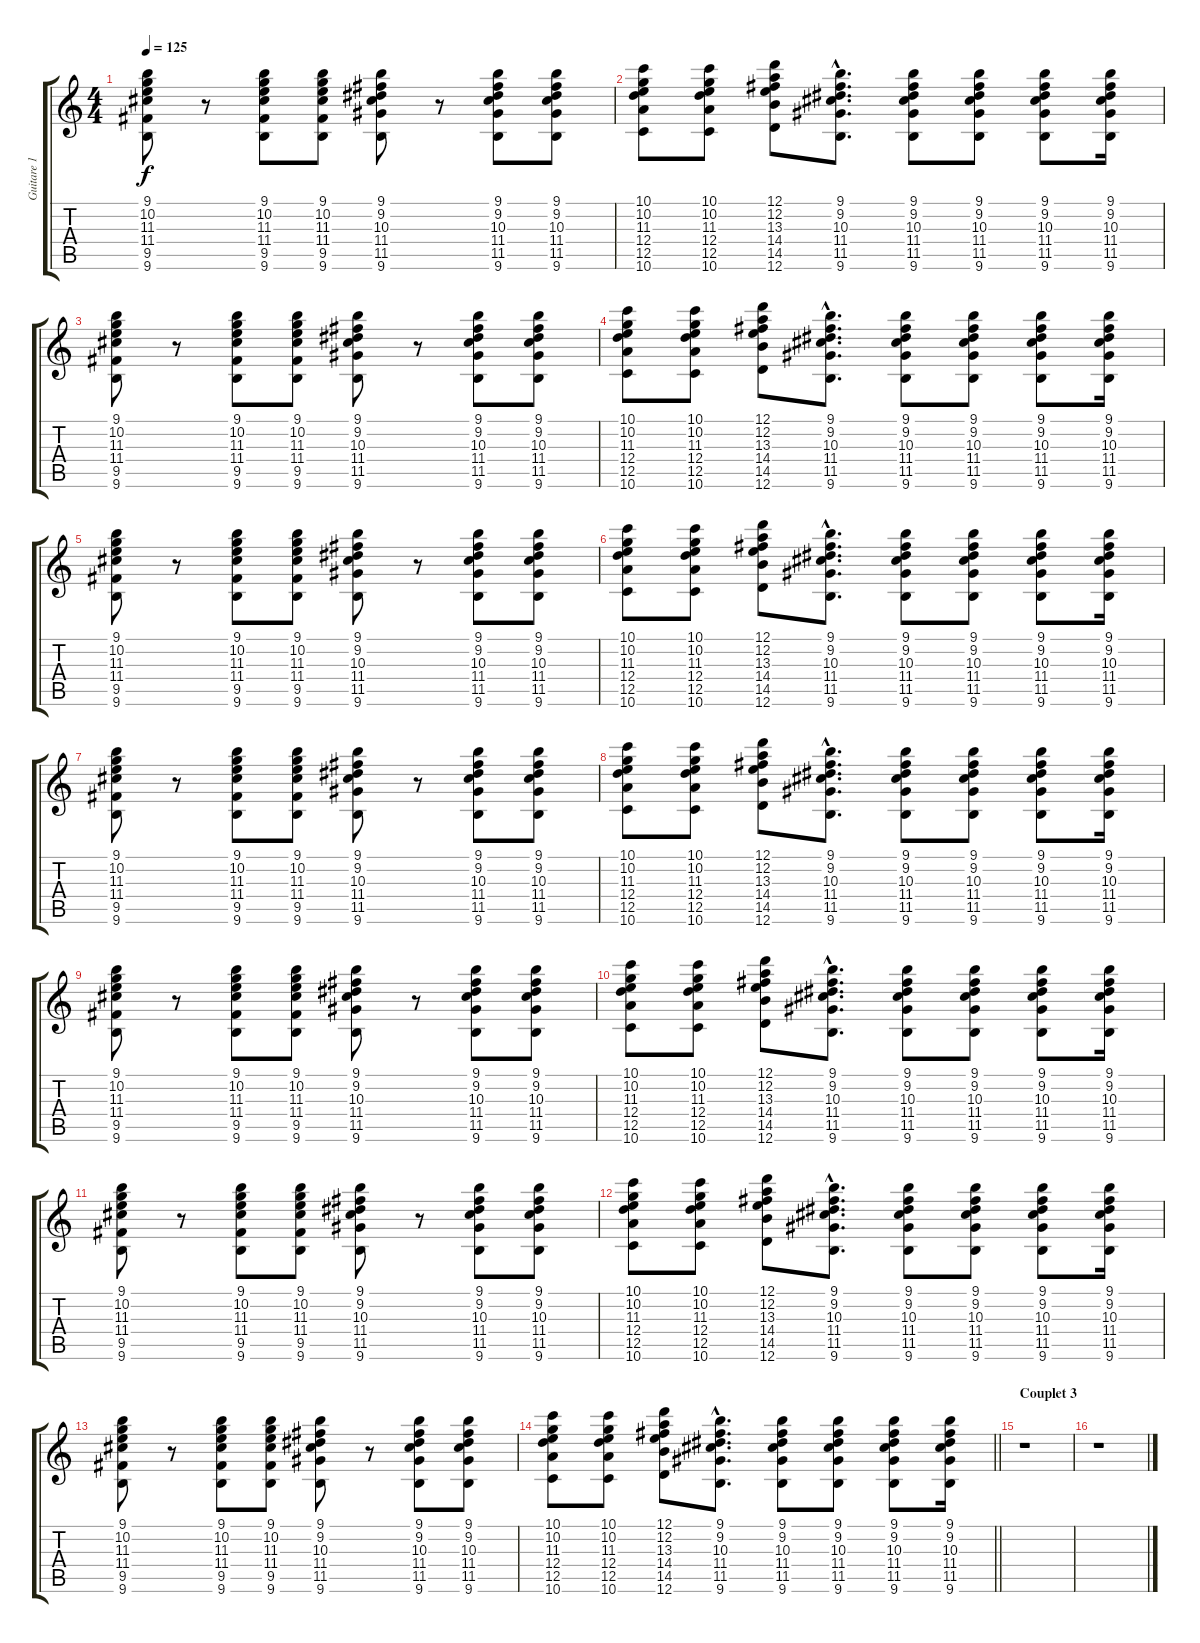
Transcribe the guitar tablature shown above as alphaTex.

\track ("Guitare 1" "Guitare 1") {instrument distortionguitar}
\staff {score tabs}
\tuning (D4 A3 F3 D3 A2 D2) {hide}
\ts (4 4)
\tempo 125
\clef g2
\ks c
(9.1 10.2 11.3 11.4 9.5 9.6).8{dy f} r.8 (9.1 10.2 11.3 11.4 9.5 9.6).8 (9.1 10.2 11.3 11.4 9.5 9.6).8 (9.1 9.2 10.3 11.4 11.5 9.6).8 r.8 (9.1 9.2 10.3 11.4 11.5 9.6).8 (9.1 9.2 10.3 11.4 11.5 9.6).8 |
(10.1 10.2 11.3 12.4 12.5 10.6).8 (10.1 10.2 11.3 12.4 12.5 10.6).8 (12.1 12.2 13.3 14.4 14.5 12.6).8 (9.1{hac} 9.2{hac} 10.3{hac} 11.4{hac} 11.5{hac} 9.6{hac}).8{d} (9.1 9.2 10.3 11.4 11.5 9.6).8 (9.1 9.2 10.3 11.4 11.5 9.6).8 (9.1 9.2 10.3 11.4 11.5 9.6).8 (9.1 9.2 10.3 11.4 11.5 9.6).16 |
(9.1 10.2 11.3 11.4 9.5 9.6).8 r.8 (9.1 10.2 11.3 11.4 9.5 9.6).8 (9.1 10.2 11.3 11.4 9.5 9.6).8 (9.1 9.2 10.3 11.4 11.5 9.6).8 r.8 (9.1 9.2 10.3 11.4 11.5 9.6).8 (9.1 9.2 10.3 11.4 11.5 9.6).8 |
(10.1 10.2 11.3 12.4 12.5 10.6).8 (10.1 10.2 11.3 12.4 12.5 10.6).8 (12.1 12.2 13.3 14.4 14.5 12.6).8 (9.1{hac} 9.2{hac} 10.3{hac} 11.4{hac} 11.5{hac} 9.6{hac}).8{d} (9.1 9.2 10.3 11.4 11.5 9.6).8 (9.1 9.2 10.3 11.4 11.5 9.6).8 (9.1 9.2 10.3 11.4 11.5 9.6).8 (9.1 9.2 10.3 11.4 11.5 9.6).16 |
(9.1 10.2 11.3 11.4 9.5 9.6).8 r.8 (9.1 10.2 11.3 11.4 9.5 9.6).8 (9.1 10.2 11.3 11.4 9.5 9.6).8 (9.1 9.2 10.3 11.4 11.5 9.6).8 r.8 (9.1 9.2 10.3 11.4 11.5 9.6).8 (9.1 9.2 10.3 11.4 11.5 9.6).8 |
(10.1 10.2 11.3 12.4 12.5 10.6).8 (10.1 10.2 11.3 12.4 12.5 10.6).8 (12.1 12.2 13.3 14.4 14.5 12.6).8 (9.1{hac} 9.2{hac} 10.3{hac} 11.4{hac} 11.5{hac} 9.6{hac}).8{d} (9.1 9.2 10.3 11.4 11.5 9.6).8 (9.1 9.2 10.3 11.4 11.5 9.6).8 (9.1 9.2 10.3 11.4 11.5 9.6).8 (9.1 9.2 10.3 11.4 11.5 9.6).16 |
(9.1 10.2 11.3 11.4 9.5 9.6).8 r.8 (9.1 10.2 11.3 11.4 9.5 9.6).8 (9.1 10.2 11.3 11.4 9.5 9.6).8 (9.1 9.2 10.3 11.4 11.5 9.6).8 r.8 (9.1 9.2 10.3 11.4 11.5 9.6).8 (9.1 9.2 10.3 11.4 11.5 9.6).8 |
(10.1 10.2 11.3 12.4 12.5 10.6).8 (10.1 10.2 11.3 12.4 12.5 10.6).8 (12.1 12.2 13.3 14.4 14.5 12.6).8 (9.1{hac} 9.2{hac} 10.3{hac} 11.4{hac} 11.5{hac} 9.6{hac}).8{d} (9.1 9.2 10.3 11.4 11.5 9.6).8 (9.1 9.2 10.3 11.4 11.5 9.6).8 (9.1 9.2 10.3 11.4 11.5 9.6).8 (9.1 9.2 10.3 11.4 11.5 9.6).16 |
(9.1 10.2 11.3 11.4 9.5 9.6).8 r.8 (9.1 10.2 11.3 11.4 9.5 9.6).8 (9.1 10.2 11.3 11.4 9.5 9.6).8 (9.1 9.2 10.3 11.4 11.5 9.6).8 r.8 (9.1 9.2 10.3 11.4 11.5 9.6).8 (9.1 9.2 10.3 11.4 11.5 9.6).8 |
(10.1 10.2 11.3 12.4 12.5 10.6).8 (10.1 10.2 11.3 12.4 12.5 10.6).8 (12.1 12.2 13.3 14.4 14.5 12.6).8 (9.1{hac} 9.2{hac} 10.3{hac} 11.4{hac} 11.5{hac} 9.6{hac}).8{d} (9.1 9.2 10.3 11.4 11.5 9.6).8 (9.1 9.2 10.3 11.4 11.5 9.6).8 (9.1 9.2 10.3 11.4 11.5 9.6).8 (9.1 9.2 10.3 11.4 11.5 9.6).16 |
(9.1 10.2 11.3 11.4 9.5 9.6).8 r.8 (9.1 10.2 11.3 11.4 9.5 9.6).8 (9.1 10.2 11.3 11.4 9.5 9.6).8 (9.1 9.2 10.3 11.4 11.5 9.6).8 r.8 (9.1 9.2 10.3 11.4 11.5 9.6).8 (9.1 9.2 10.3 11.4 11.5 9.6).8 |
(10.1 10.2 11.3 12.4 12.5 10.6).8 (10.1 10.2 11.3 12.4 12.5 10.6).8 (12.1 12.2 13.3 14.4 14.5 12.6).8 (9.1{hac} 9.2{hac} 10.3{hac} 11.4{hac} 11.5{hac} 9.6{hac}).8{d} (9.1 9.2 10.3 11.4 11.5 9.6).8 (9.1 9.2 10.3 11.4 11.5 9.6).8 (9.1 9.2 10.3 11.4 11.5 9.6).8 (9.1 9.2 10.3 11.4 11.5 9.6).16 |
(9.1 10.2 11.3 11.4 9.5 9.6).8 r.8 (9.1 10.2 11.3 11.4 9.5 9.6).8 (9.1 10.2 11.3 11.4 9.5 9.6).8 (9.1 9.2 10.3 11.4 11.5 9.6).8 r.8 (9.1 9.2 10.3 11.4 11.5 9.6).8 (9.1 9.2 10.3 11.4 11.5 9.6).8 |
\barLineRight lightlight
(10.1 10.2 11.3 12.4 12.5 10.6).8 (10.1 10.2 11.3 12.4 12.5 10.6).8 (12.1 12.2 13.3 14.4 14.5 12.6).8 (9.1{hac} 9.2{hac} 10.3{hac} 11.4{hac} 11.5{hac} 9.6{hac}).8{d} (9.1 9.2 10.3 11.4 11.5 9.6).8 (9.1 9.2 10.3 11.4 11.5 9.6).8 (9.1 9.2 10.3 11.4 11.5 9.6).8 (9.1 9.2 10.3 11.4 11.5 9.6).16 |
\section ("" "Couplet 3")
r.1 |
r.1
